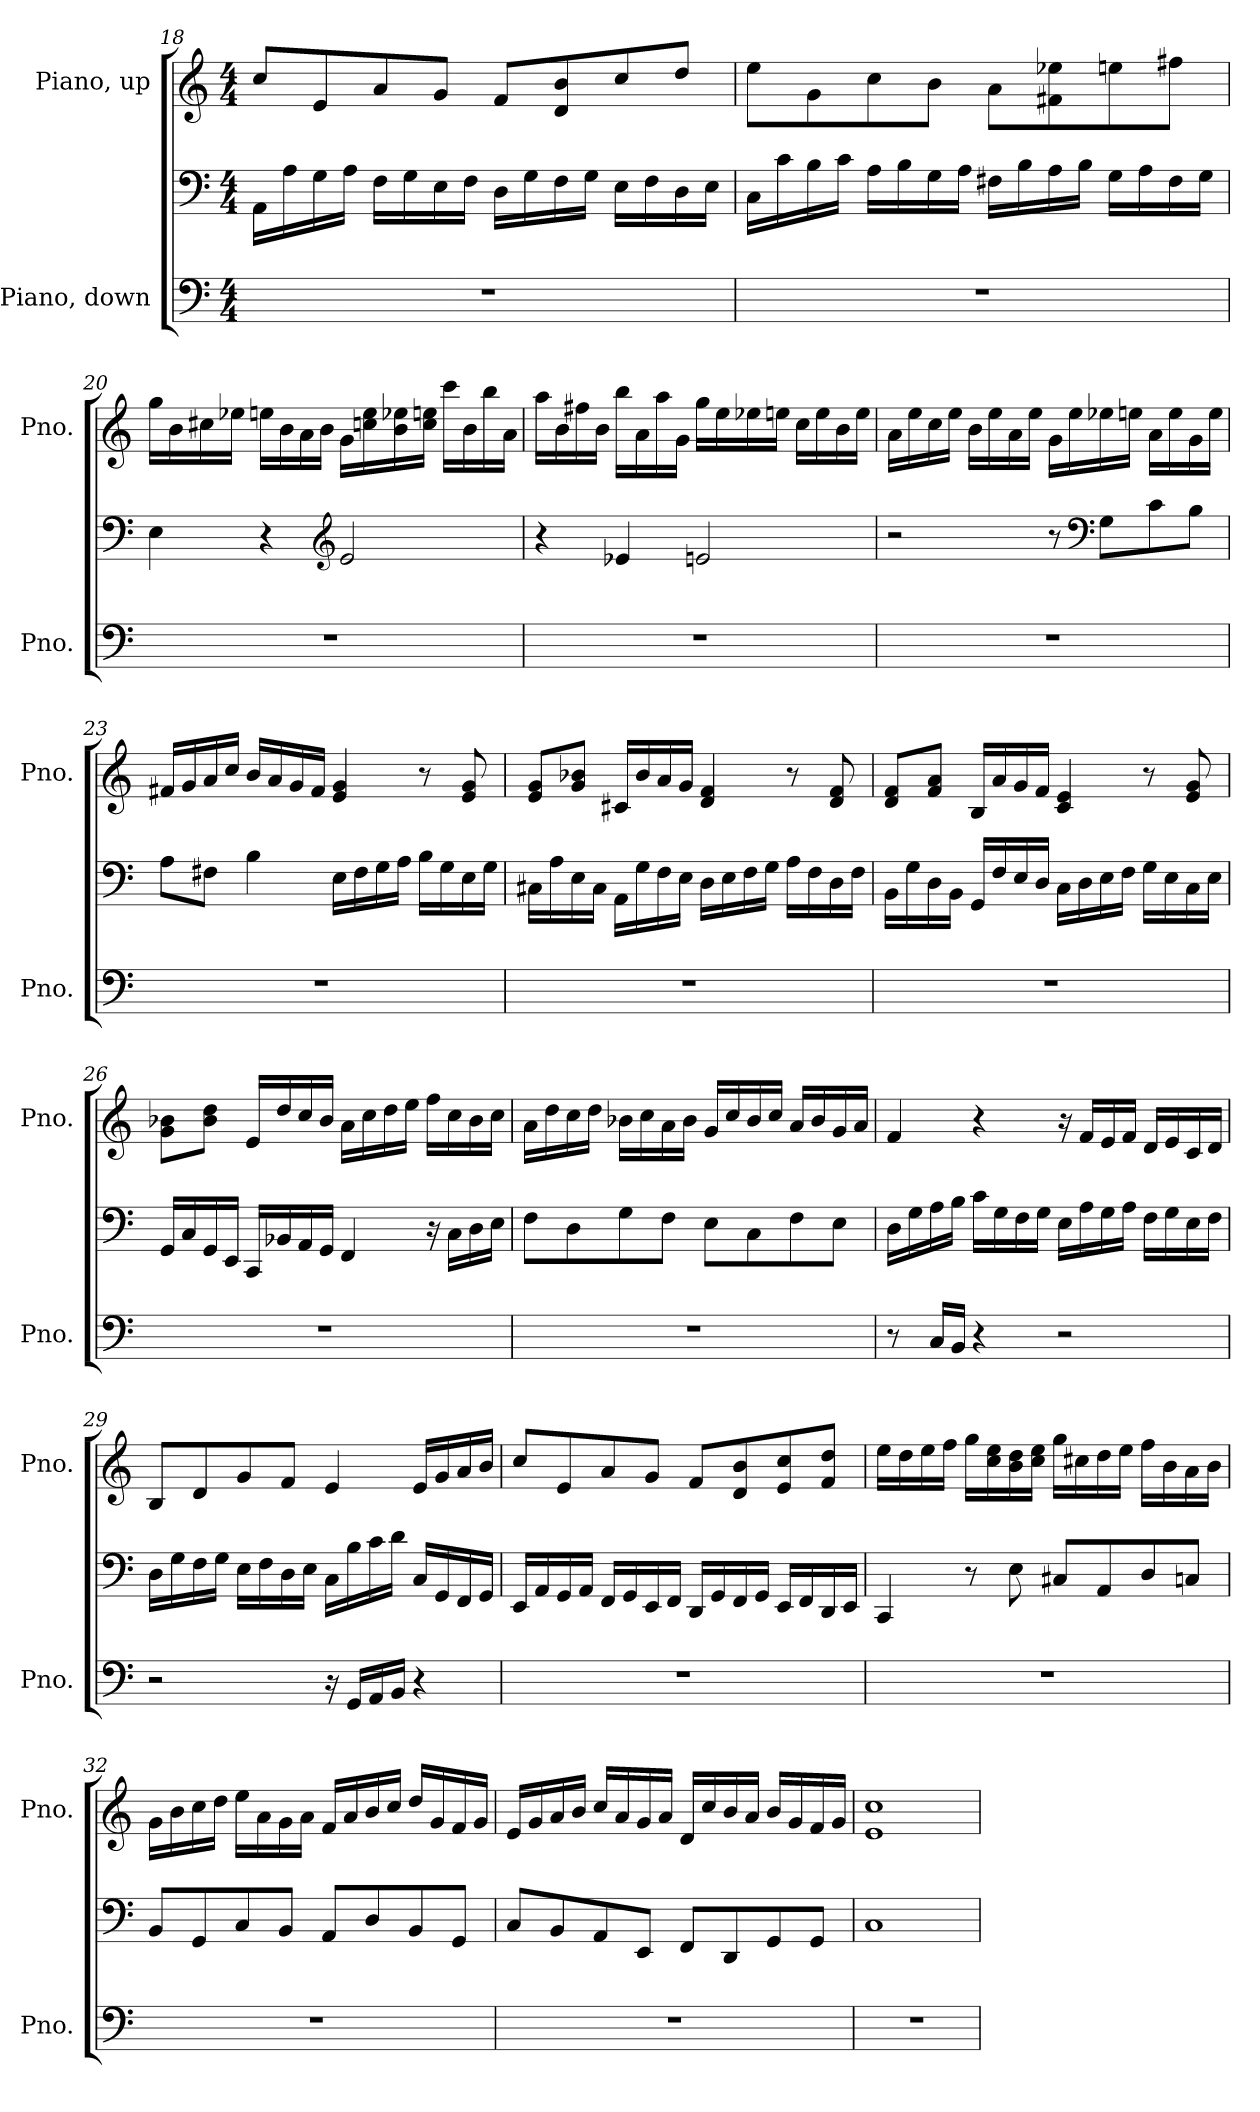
**kern	**kern	**kern
*part2	*part2	*part1
*staff3	*staff2	*staff1
*I"Piano, down	*	*I"Piano, up
*I'Pno.	*	*I'Pno.
*clefF4	*clefF4	*clefG2
*k[]	*k[]	*k[]
*M4/4	*M4/4	*M4/4
=18	=18	=18
1r	16AA\LL	8cc/L
.	16A\	.
.	16G\	8e/
.	16A\JJ	.
.	16F\LL	8a/
.	16G\	.
.	16E\	8g/J
.	16F\JJ	.
.	16D\LL	8f/L
.	16G\	.
.	16F\	8d/ 8b/
.	16G\JJ	.
.	16E\LL	8cc/
.	16F\	.
.	16D\	8dd/J
.	16E\JJ	.
!!LO:LB:g=z
=19	=19	=19
1r	16C\LL	8ee\L
.	16c\	.
.	16B\	8g\
.	16c\JJ	.
.	16A\LL	8cc\
.	16B\	.
.	16G\	8b\J
.	16A\JJ	.
.	16F#X\LL	8a\L
.	16B\	.
.	16A\	8f#X\ 8ee-X\
.	16B\JJ	.
.	16G\LL	8een\
.	16A\	.
.	16F#\	8ff#X\J
.	16G\JJ	.
=20	=20	=20
1r	4E\	16gg\LL
.	.	16b\
.	.	16cc#X\
.	.	16ee-X\JJ
.	4r	16een\LL
.	.	16b\
.	.	16a\
.	.	16b\JJ
*	*clefG2	*
.	2e/	16g\LL
.	.	16ccn\ 16ee\
.	.	16b\ 16ee-X\
.	.	16cc\ 16een\JJ
.	.	16ccc\LL
.	.	16b\
.	.	16bb\
.	.	16a\JJ
!!LO:LB:g=z
=21	=21	=21
1r	4r	16aa\LL
.	.	16b\
.	.	16ff#X\
.	.	16b\JJ
.	4e-X/	16bb\LL
.	.	16a\
.	.	16aa\
.	.	16g\JJ
.	2en/	16gg\LL
.	.	16ee\
.	.	16ee-X\
.	.	16een\JJ
.	.	16cc\LL
.	.	16ee\
.	.	16b\
.	.	16ee\JJ
=22	=22	=22
1r	2r	16a\LL
.	.	16ee\
.	.	16cc\
.	.	16ee\JJ
.	.	16b\LL
.	.	16ee\
.	.	16a\
.	.	16ee\JJ
.	8r	16g\LL
.	.	16ee\
*	*clefF4	*
.	8G\L	16ee-X\
.	.	16een\JJ
.	8c\	16a\LL
.	.	16ee\
.	8B\J	16g\
.	.	16ee\JJ
!!LO:LB:g=z
=23	=23	=23
1r	8A\L	16f#X/LL
.	.	16g/
.	8F#X\J	16a/
.	.	16cc/JJ
.	4B\	16b/LL
.	.	16a/
.	.	16g/
.	.	16f#/JJ
.	16E\LL	4e/ 4g/
.	16F#\	.
.	16G\	.
.	16A\JJ	.
.	16B\LL	8r
.	16G\	.
.	16E\	8e/ 8g/
.	16G\JJ	.
=24	=24	=24
1r	16C#X\LL	8e/ 8g/L
.	16A\	.
.	16E\	8g/ 8b-X/J
.	16C#\JJ	.
.	16AA\LL	16c#X/LL
.	16G\	16b-/
.	16F\	16a/
.	16E\JJ	16g/JJ
.	16D\LL	4d/ 4f/
.	16E\	.
.	16F\	.
.	16G\JJ	.
.	16A\LL	8r
.	16F\	.
.	16D\	8d/ 8f/
.	16F\JJ	.
!!LO:PB:g=z
=25	=25	=25
1r	16BB\LL	8d/ 8f/L
.	16G\	.
.	16D\	8f/ 8a/J
.	16BB\JJ	.
.	16GG/LL	16B/LL
.	16F/	16a/
.	16E/	16g/
.	16D/JJ	16f/JJ
.	16C\LL	4c/ 4e/
.	16D\	.
.	16E\	.
.	16F\JJ	.
.	16G\LL	8r
.	16E\	.
.	16C\	8e/ 8g/
.	16E\JJ	.
=26	=26	=26
1r	16GG/LL	8g\ 8b-X\L
.	16C/	.
.	16GG/	8b-\ 8dd\J
.	16EE/JJ	.
.	16CC/LL	16e/LL
.	16BB-X/	16dd/
.	16AA/	16cc/
.	16GG/JJ	16b-/JJ
.	4FF/	16a\LL
.	.	16cc\
.	.	16dd\
.	.	16ee\JJ
.	16r	16ff\LL
.	16C\LL	16cc\
.	16D\	16b-\
.	16E\JJ	16cc\JJ
!!LO:LB:g=z
=27	=27	=27
1r	8F\L	16a\LL
.	.	16dd\
.	8D\	16cc\
.	.	16dd\JJ
.	8G\	16b-X\LL
.	.	16cc\
.	8F\J	16a\
.	.	16b-\JJ
.	8E\L	16g/LL
.	.	16cc/
.	8C\	16b-/
.	.	16cc/JJ
.	8F\	16a/LL
.	.	16b-/
.	8E\J	16g/
.	.	16a/JJ
=28	=28	=28
8r	16D\LL	4f/
.	16G\	.
16C/LL	16A\	.
16BB/JJ	16B\JJ	.
4r	16c\LL	4r
.	16G\	.
.	16F\	.
.	16G\JJ	.
2r	16E\LL	16r
.	16A\	16f/LL
.	16G\	16e/
.	16A\JJ	16f/JJ
.	16F\LL	16d/LL
.	16G\	16e/
.	16E\	16c/
.	16F\JJ	16d/JJ
!!LO:LB:g=z
=29	=29	=29
2r	16D\LL	8B/L
.	16G\	.
.	16F\	8d/
.	16G\JJ	.
.	16E\LL	8g/
.	16F\	.
.	16D\	8f/J
.	16E\JJ	.
16r	16C\LL	4e/
16GG/LL	16B\	.
16AA/	16c\	.
16BB/JJ	16d\JJ	.
4r	16C/LL	16e/LL
.	16GG/	16g/
.	16FF/	16a/
.	16GG/JJ	16b/JJ
=30	=30	=30
1r	16EE/LL	8cc/L
.	16AA/	.
.	16GG/	8e/
.	16AA/JJ	.
.	16FF/LL	8a/
.	16GG/	.
.	16EE/	8g/J
.	16FF/JJ	.
.	16DD/LL	8f/L
.	16GG/	.
.	16FF/	8d/ 8b/
.	16GG/JJ	.
.	16EE/LL	8e/ 8cc/
.	16FF/	.
.	16DD/	8f/ 8dd/J
.	16EE/JJ	.
!!LO:LB:g=z
=31	=31	=31
1r	4CC/	16ee\LL
.	.	16dd\
.	.	16ee\
.	.	16ff\JJ
.	8r	16gg\LL
.	.	16cc\ 16ee\
.	8E\	16b\ 16dd\
.	.	16cc\ 16ee\JJ
.	8C#X/L	16gg\LL
.	.	16cc#X\
.	8AA/	16dd\
.	.	16ee\JJ
.	8D/	16ff\LL
.	.	16b\
.	8Cn/J	16a\
.	.	16b\JJ
=32	=32	=32
1r	8BB/L	16g\LL
.	.	16b\
.	8GG/	16cc\
.	.	16dd\JJ
.	8C/	16ee\LL
.	.	16a\
.	8BB/J	16g\
.	.	16a\JJ
.	8AA/L	16f/LL
.	.	16a/
.	8D/	16b/
.	.	16cc/JJ
.	8BB/	16dd/LL
.	.	16g/
.	8GG/J	16f/
.	.	16g/JJ
!!LO:PB:g=z
=33	=33	=33
1r	8C/L	16e/LL
.	.	16g/
.	8BB/	16a/
.	.	16b/JJ
.	8AA/	16cc/LL
.	.	16a/
.	8EE/J	16g/
.	.	16a/JJ
.	8FF/L	16d/LL
.	.	16cc/
.	8DD/	16b/
.	.	16a/JJ
.	8GG/	16b/LL
.	.	16g/
.	8GG/J	16f/
.	.	16g/JJ
=34	=34	=34
1r	1C	1e 1cc
=	=	=
*-	*-	*-
